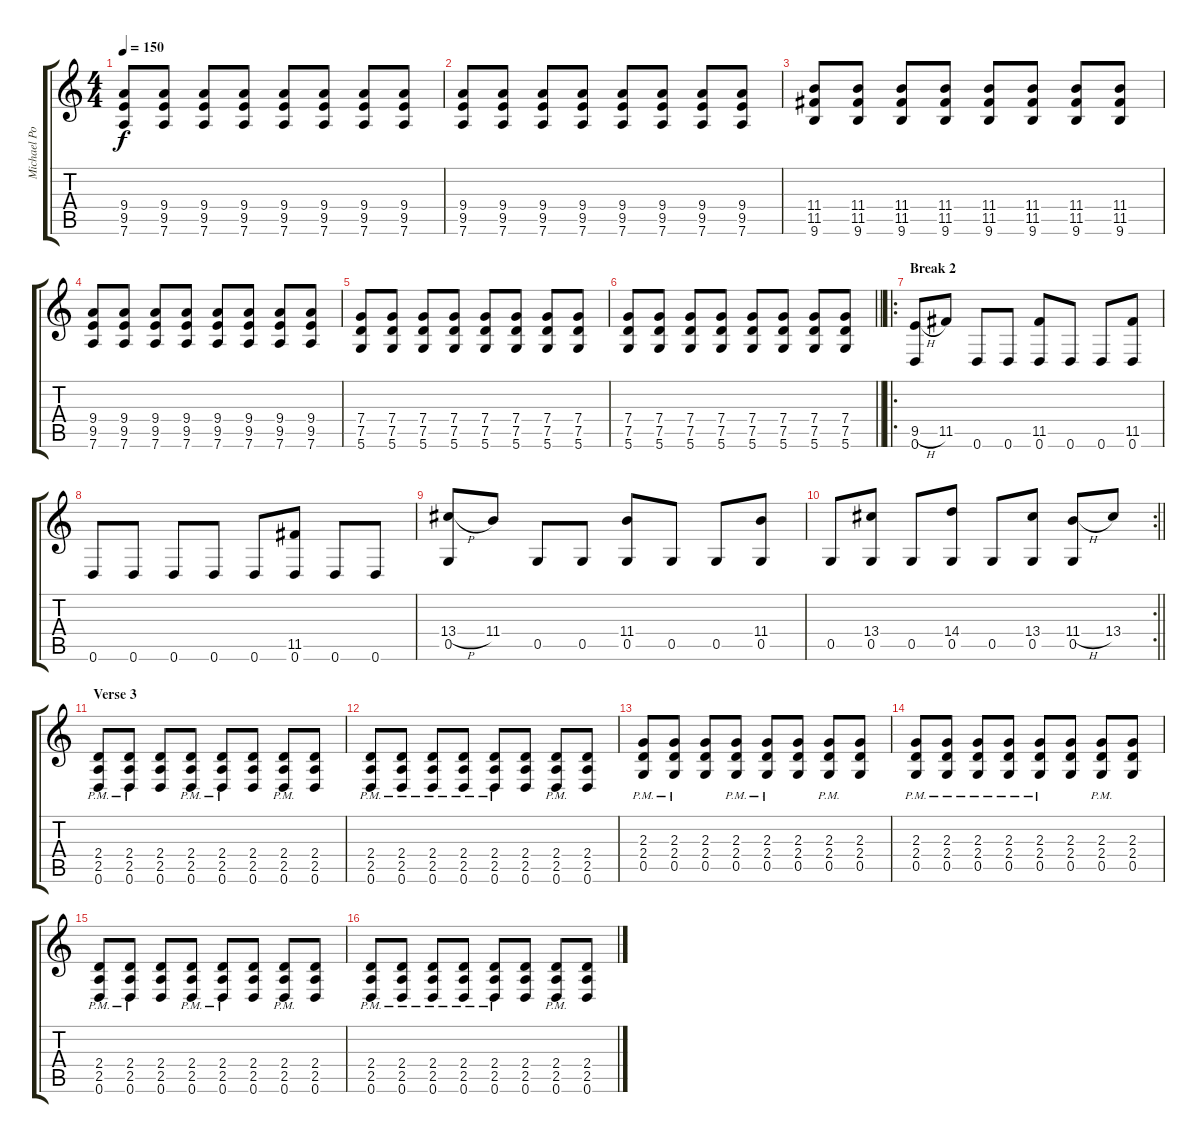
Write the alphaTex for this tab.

\track ("Michael Poulsen Rythm " "Michael Po") {instrument distortionguitar}
\staff {score tabs}
\tuning (D4 A3 F3 C3 G2 D2) {hide}
\ts (4 4)
\tempo 150
\clef g2
\ks c
(9.4 9.5 7.6).8{dy f} (9.4 9.5 7.6).8 (9.4 9.5 7.6).8 (9.4 9.5 7.6).8 (9.4 9.5 7.6).8 (9.4 9.5 7.6).8 (9.4 9.5 7.6).8 (9.4 9.5 7.6).8 |
(9.4 9.5 7.6).8 (9.4 9.5 7.6).8 (9.4 9.5 7.6).8 (9.4 9.5 7.6).8 (9.4 9.5 7.6).8 (9.4 9.5 7.6).8 (9.4 9.5 7.6).8 (9.4 9.5 7.6).8 |
(11.4 11.5 9.6).8 (11.4 11.5 9.6).8 (11.4 11.5 9.6).8 (11.4 11.5 9.6).8 (11.4 11.5 9.6).8 (11.4 11.5 9.6).8 (11.4 11.5 9.6).8 (11.4 11.5 9.6).8 |
(9.4 9.5 7.6).8 (9.4 9.5 7.6).8 (9.4 9.5 7.6).8 (9.4 9.5 7.6).8 (9.4 9.5 7.6).8 (9.4 9.5 7.6).8 (9.4 9.5 7.6).8 (9.4 9.5 7.6).8 |
(7.4 7.5 5.6).8 (7.4 7.5 5.6).8 (7.4 7.5 5.6).8 (7.4 7.5 5.6).8 (7.4 7.5 5.6).8 (7.4 7.5 5.6).8 (7.4 7.5 5.6).8 (7.4 7.5 5.6).8 |
\barLineRight lightlight
(7.4 7.5 5.6).8 (7.4 7.5 5.6).8 (7.4 7.5 5.6).8 (7.4 7.5 5.6).8 (7.4 7.5 5.6).8 (7.4 7.5 5.6).8 (7.4 7.5 5.6).8 (7.4 7.5 5.6).8 |
\ro
\section ("" "Break 2")
(9.5{h} 0.6).8 11.5.8 0.6.8 0.6.8 (11.5 0.6).8 0.6.8 0.6.8 (11.5 0.6).8 |
0.6.8 0.6.8 0.6.8 0.6.8 0.6.8 (11.5 0.6).8 0.6.8 0.6.8 |
(13.4{h} 0.5).8 11.4.8 0.5.8 0.5.8 (11.4 0.5).8 0.5.8 0.5.8 (11.4 0.5).8 |
\rc 2
\barLineRight lightlight
0.5.8 (13.4 0.5).8 0.5.8 (14.4 0.5).8 0.5.8 (13.4 0.5).8 (11.4{h} 0.5).8 13.4.8 |
\section ("" "Verse 3")
(2.4{pm} 2.5{pm} 0.6{pm}).8 (2.4{pm} 2.5{pm} 0.6{pm}).8 (2.4 2.5 0.6).8 (2.4{pm} 2.5{pm} 0.6{pm}).8 (2.4{pm} 2.5{pm} 0.6{pm}).8 (2.4 2.5 0.6).8 (2.4{pm} 2.5{pm} 0.6{pm}).8 (2.4 2.5 0.6).8 |
(2.4{pm} 2.5{pm} 0.6{pm}).8 (2.4{pm} 2.5{pm} 0.6{pm}).8 (2.4{pm} 2.5{pm} 0.6{pm}).8 (2.4{pm} 2.5{pm} 0.6{pm}).8 (2.4{pm} 2.5{pm} 0.6{pm}).8 (2.4 2.5 0.6).8 (2.4{pm} 2.5{pm} 0.6{pm}).8 (2.4 2.5 0.6).8 |
(2.3{pm} 2.4{pm} 0.5{pm}).8 (2.3{pm} 2.4{pm} 0.5{pm}).8 (2.3 2.4 0.5).8 (2.3{pm} 2.4{pm} 0.5{pm}).8 (2.3{pm} 2.4{pm} 0.5{pm}).8 (2.3 2.4 0.5).8 (2.3{pm} 2.4{pm} 0.5{pm}).8 (2.3 2.4 0.5).8 |
(2.3{pm} 2.4{pm} 0.5{pm}).8 (2.3{pm} 2.4{pm} 0.5{pm}).8 (2.3{pm} 2.4{pm} 0.5{pm}).8 (2.3{pm} 2.4{pm} 0.5{pm}).8 (2.3{pm} 2.4{pm} 0.5{pm}).8 (2.3 2.4 0.5).8 (2.3{pm} 2.4{pm} 0.5{pm}).8 (2.3 2.4 0.5).8 |
(2.4{pm} 2.5{pm} 0.6{pm}).8 (2.4{pm} 2.5{pm} 0.6{pm}).8 (2.4 2.5 0.6).8 (2.4{pm} 2.5{pm} 0.6{pm}).8 (2.4{pm} 2.5{pm} 0.6{pm}).8 (2.4 2.5 0.6).8 (2.4{pm} 2.5{pm} 0.6{pm}).8 (2.4 2.5 0.6).8 |
(2.4{pm} 2.5{pm} 0.6{pm}).8 (2.4{pm} 2.5{pm} 0.6{pm}).8 (2.4{pm} 2.5{pm} 0.6{pm}).8 (2.4{pm} 2.5{pm} 0.6{pm}).8 (2.4{pm} 2.5{pm} 0.6{pm}).8 (2.4 2.5 0.6).8 (2.4{pm} 2.5{pm} 0.6{pm}).8 (2.4 2.5 0.6).8
